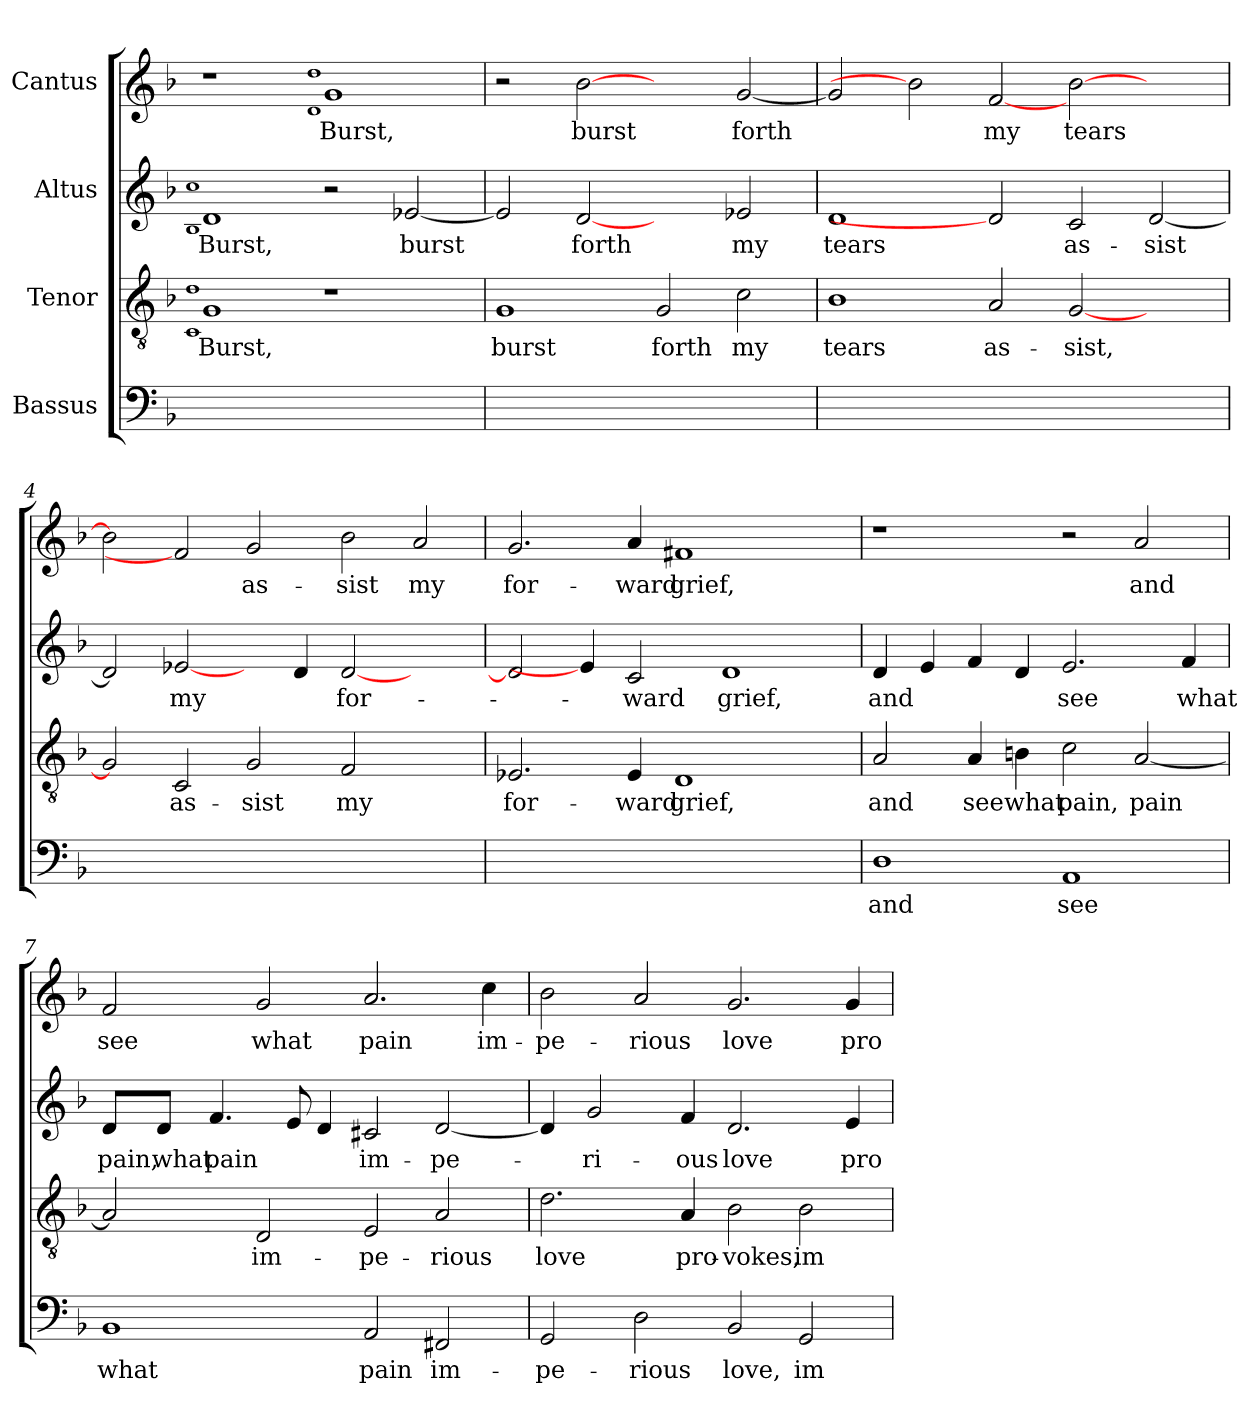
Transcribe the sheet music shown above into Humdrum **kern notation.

**kern	**text	**kern	**text	**kern	**text	**kern	**text
*part4	*part4	*part3	*part3	*part2	*part2	*part1	*part1
*staff4	*staff4	*staff3	*staff3	*staff2	*staff2	*staff1	*staff1
*I"Bassus	*	*I"Tenor	*	*I"Altus	*	*I"Cantus	*
*clefF4	*	*clefGv2	*	*clefG2	*	*clefG2	*
*k[b-]	*	*k[b-]	*	*k[b-]	*	*k[b-]	*
=1	=1	=1	=1	=1	=1	=1	=1
.	.	1qC 1qd	.	1qB- 1qcc	.	.	.
!	!	!	!LO:LY:b	!	!LO:LY:b	!	!
1ryy	.	1G	Burst,	1d	Burst,	1r	.
.	.	.	.	.	.	1qd 1qdd	.
!	!	!	!	!	!	!	!LO:LY:b
1ryy	.	1r	.	2r	.	1g	Burst,
!	!	!	!	!	!LO:LY:b	!	!
.	.	.	.	[2e-X/	burst	.	.
=2	=2	=2	=2	=2	=2	=2	=2
!	!	!	!LO:LY:b	!	!	!	!
1ryy	.	1G	burst	2e-/]	.	2r	.
!	!	!	!	!	!LO:LY:b	!	!LO:LY:b
.	.	.	.	[2d	forth	[2b-	burst
!	!	!	!LO:LY:b	!	!	!	!
1ryy	.	2G/	forth	2ryy	.	2ryy	.
!	!	!	!LO:LY:b	!	!LO:LY:b	!	!LO:LY:b
.	.	2c\	my	2e-X/	my	[2g/	forth
=3	=3	=3	=3	=3	=3	=3	=3
!	!	!	!LO:LY:b	!	!LO:LY:b	!	!
1ryy	.	1B-	tears	1d	tears	2g/]	.
.	.	.	.	.	.	2b-]	.
!	!	!	!LO:LY:b	!	!	!	!LO:LY:b
1.ryy	.	2A/	as-	2d]	.	[2f	my
!	!	!	!LO:LY:b	!	!LO:LY:b	!	!LO:LY:b
.	.	[2G/	sist,	2c/	as-	[2b-\	tears
!	!	!	!	!	!LO:LY:b	!	!
.	.	2ryy	.	[2d/	sist	2ryy	.
=4	=4	=4	=4	=4	=4	=4	=4
1ryy	.	2G/]	.	2d/]	.	2b-\]	.
!	!	!	!LO:LY:b	!	!LO:LY:b	!	!
.	.	2C/	as-	[2e-X/	my	2f]	.
!	!	!	!LO:LY:b	!	!	!	!LO:LY:b
1.ryy	.	2G/	sist	4ryy	.	2g/	as-
.	.	.	.	4d/	.	.	.
!	!	!	!LO:LY:b	!	!LO:LY:b	!	!LO:LY:b
.	.	2F/	my	[2d/	for-	2b-\	sist
!	!	!	!	!	!	!	!LO:LY:b
.	.	2ryy	.	2ryy	.	2a/	my
=5	=5	=5	=5	=5	=5	=5	=5
!	!	!	!LO:LY:b	!	!	!	!LO:LY:b
1ryy	.	2.E-X/	for-	2d/]	.	2.g/	for-
.	.	.	.	4e-/]	.	.	.
!	!	!	!LO:LY:b	!	!LO:LY:b	!	!LO:LY:b
.	.	4E-/	ward	2c/	ward	4a/	ward
!	!	!	!LO:LY:b	!	!	!	!LO:LY:b
1ryy	.	1D	grief,	.	.	1f#X	grief,
!	!	!	!	!	!LO:LY:b	!	!
.	.	.	.	1d	grief,	.	.
4ryy	.	4ryy	.	.	.	4ryy	.
!!LO:LB:g=z
=6	=6	=6	=6	=6	=6	=6	=6
!	!LO:LY:b	!	!LO:LY:b	!	!LO:LY:b	!	!
1D	and	2A/	and	4d/	and	1r	.
.	.	.	.	4e/	.	.	.
!	!	!	!LO:LY:b	!	!	!	!
.	.	4A/	see	4f/	.	.	.
!	!	!	!LO:LY:b	!	!	!	!
.	.	4Bn\	what	4d/	.	.	.
!	!LO:LY:b	!	!LO:LY:b	!	!LO:LY:b	!	!
1AA	see	2c\	pain,	2.e/	see	2r	.
!	!	!	!LO:LY:b	!	!	!	!LO:LY:b
.	.	[2A/	pain	.	.	2a/	and
!	!	!	!	!	!LO:LY:b	!	!
.	.	.	.	4f/	what	.	.
=7	=7	=7	=7	=7	=7	=7	=7
!	!LO:LY:b	!	!	!	!LO:LY:b	!	!LO:LY:b
1BB-	what	2A/]	.	8d/L	pain,	2f/	see
!	!	!	!	!	!LO:LY:b	!	!
.	.	.	.	8d/J	what	.	.
!	!	!	!	!	!LO:LY:b	!	!
.	.	.	.	4.f/	pain	.	.
!	!	!	!LO:LY:b	!	!	!	!LO:LY:b
.	.	2D/	im-	.	.	2g/	what
.	.	.	.	8e/	.	.	.
.	.	.	.	4d/	.	.	.
!	!LO:LY:b	!	!LO:LY:b	!	!LO:LY:b	!	!LO:LY:b
2AA/	pain	2E/	pe-	2c#X/	im-	2.a/	pain
!	!LO:LY:b	!	!LO:LY:b	!	!LO:LY:b	!	!
2FF#X/	im-	2A/	rious	[2d/	pe-	.	.
!	!	!	!	!	!	!	!LO:LY:b
.	.	.	.	.	.	4cc\	im-
=8	=8	=8	=8	=8	=8	=8	=8
!	!LO:LY:b	!	!LO:LY:b	!	!	!	!LO:LY:b
2GG/	pe-	2.d\	love	4d/]	.	2b-\	pe-
!	!	!	!	!	!LO:LY:b	!	!
.	.	.	.	2g/	ri-	.	.
!	!LO:LY:b	!	!	!	!	!	!LO:LY:b
2D\	rious	.	.	.	.	2a/	rious
!	!	!	!LO:LY:b	!	!LO:LY:b	!	!
.	.	4A/	pro-	4f/	ous	.	.
!	!LO:LY:b	!	!LO:LY:b	!	!LO:LY:b	!	!LO:LY:b
2BB-/	love,	2B-\	vokes,	2.d/	love	2.g/	love
!	!LO:LY:b	!	!LO:LY:b	!	!	!	!
2GG/	im-	2B-\	im-	.	.	.	.
!	!	!	!	!	!LO:LY:b	!	!LO:LY:b
.	.	.	.	4e/	pro-	4g/	pro-
=	=	=	=	=	=	=	=
*-	*-	*-	*-	*-	*-	*-	*-
